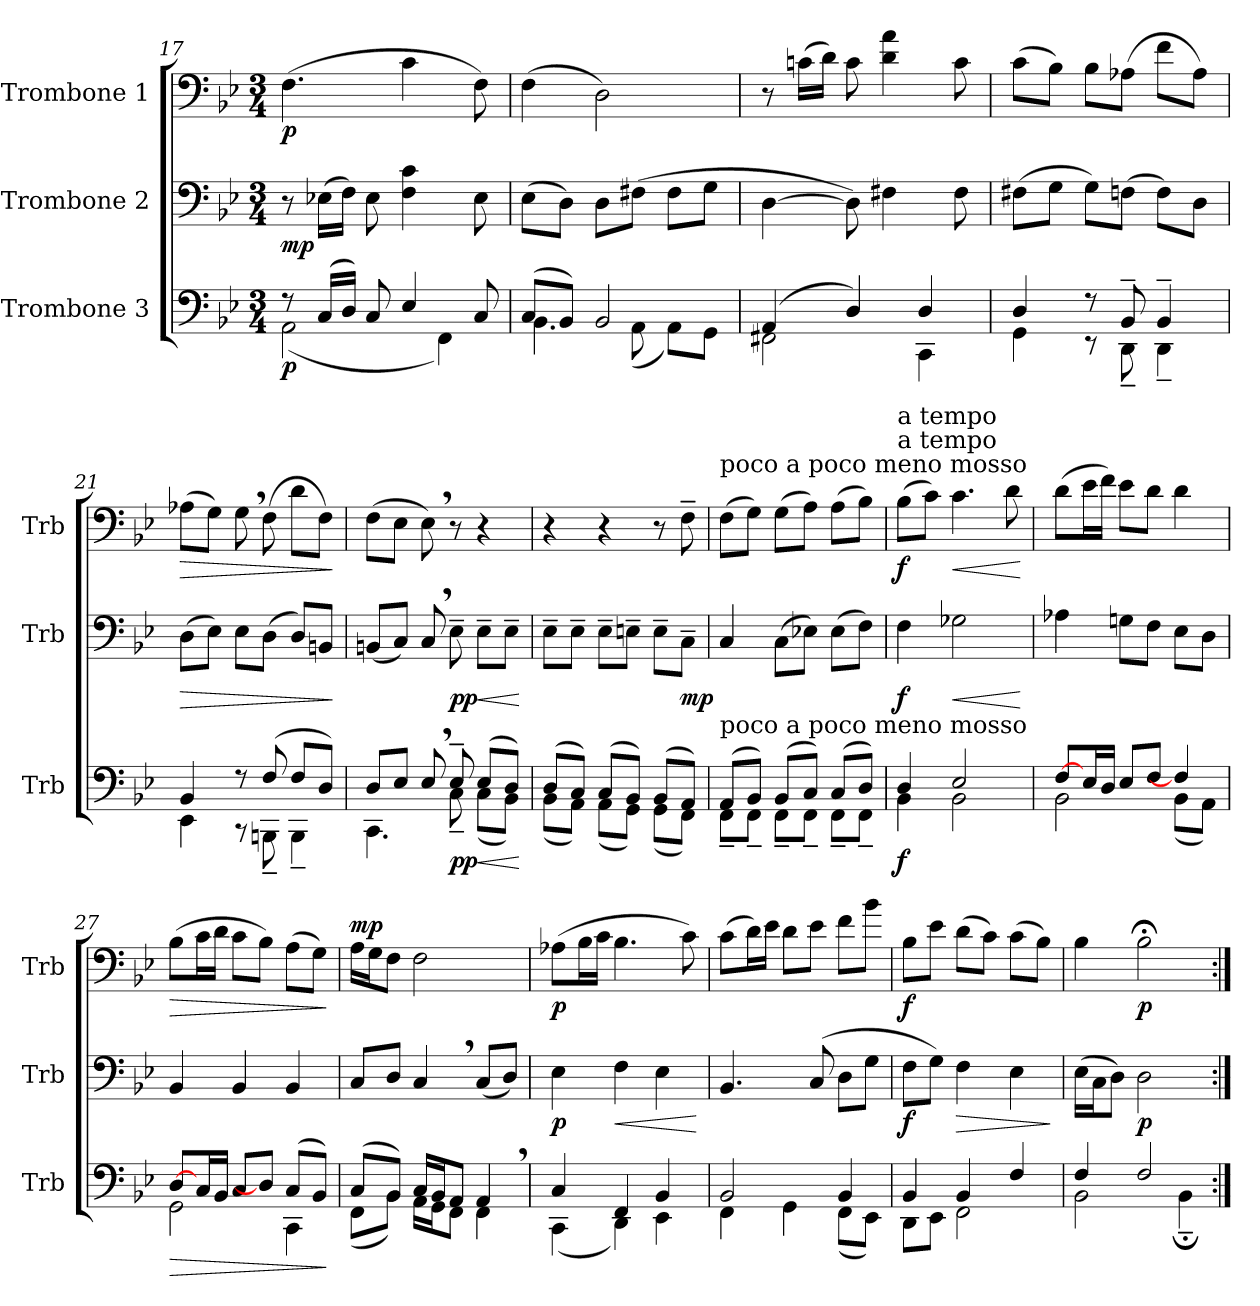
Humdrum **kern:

**kern	**dynam	**kern	**dynam	**kern	**dynam
*part3	*part3	*part2	*part2	*part1	*part1
*staff3	*staff3	*staff2	*staff2	*staff1	*staff1
*I"Trombone 3	*	*I"Trombone 2	*	*I"Trombone 1	*
*I'Trb	*	*I'Trb	*	*I'Trb	*
!!LO:PB:g=z
*clefF4	*	*clefF4	*	*clefF4	*
*k[b-e-]	*	*k[b-e-]	*	*k[b-e-]	*
*M3/4	*	*M3/4	*	*M3/4	*
=17	=17	=17	=17	=17	=17
*^	*	*	*	*	*
!	!	!LO:DY:b	!	!LO:DY:b	!	!LO:DY:b
8r	(2AA\	p	8r	mp	(4.F\	p
(16C/LL	.	.	(16E-X\LL	.	.	.
16D/JJ)	.	.	16F\JJ)	.	.	.
8C/	.	.	8E-\	.	.	.
4E-/	.	.	4F\ 4c\	.	4c\	.
.	4FF\)	.	.	.	.	.
8C/	.	.	8E-\	.	8F\)	.
=18	=18	=18	=18	=18	=18	=18
(8C/L	4.BB-\	.	(8E-\L	.	(4F\	.
8BB-/J)	.	.	8D\J)	.	.	.
2BB-/	.	.	8D\L	.	2D\)	.
.	(8AA\	.	(8F#X\J	.	.	.
.	8AA\L)	.	8F#\L	.	.	.
.	8GG\J	.	8G\J	.	.	.
=19	=19	=19	=19	=19	=19	=19
(4AA/	2FF#X\	.	[4D\	.	8r	.
.	.	.	.	.	(16cn\LL	.
.	.	.	.	.	16d\JJ)	.
4D/)	.	.	8D\])	.	8c\	.
.	.	.	4F#X\	.	4d\ 4a\	.
4D/	4CC\	.	.	.	.	.
.	.	.	8F#\	.	8c\	.
=20	=20	=20	=20	=20	=20	=20
4D/	4GG\	.	(8F#X\L	.	(8c\L	.
.	.	.	8G\J	.	8B-\J)	.
8r	8r	.	8G\L)	.	8B-\L	.
8BB-~/	8DD~\	.	(8Fn\J	.	(8A-X\J	.
4BB-~/	4DD~\	.	8F\L)	.	8f\L	.
.	.	.	8D\J	.	8A-\J)	.
!!LO:LB:g=z
=21	=21	=21	=21	=21	=21	=21
!	!	!	!	!LO:HP:b	!	!LO:HP:b
4BB-/	4EE-\	.	(8D\L	>	(8A-X\L	>
.	.	.	8E-\J)	.	8G\J)	.
8r	8r	.	8E-\L	.	8G,\	.
(8F/	8BBBn~\	.	(8D\J	.	(8F\	.
8F/L	4BBB~\	.	8D/L)	.	8d\L	.
8D/J)	.	.	8BBn/J	.	8F\J)	.
*v	*v	*	*	*	*	*
.	.	.	]	.	]
=22	=22	=22	=22	=22	=22
*^	*	*	*	*	*
8D/L	4.CC\	.	(8BBn/L	.	(8F\L	.
8E-/J	.	.	8C/J)	.	8E-\J	.
8E-,/	.	.	8C,/	.	8E-,\)	.
!	!	!LO:DY:b	!	!LO:DY:b	!	!
8E-~/	8C~\	pp	8E-~\	pp	8r	.
!	!	!LO:HP:b	!	!LO:HP:b	!	!
(8E-/L	(8C\L	<	8E-~\L	<	4r	.
8D/J)	8BB-\J)	.	8E-~\J	.	.	.
*v	*v	*	*	*	*	*
.	[	.	[	.	.
=23	=23	=23	=23	=23	=23
*^	*	*	*	*	*
(8D/L	(8BB-\L	.	8E-~\L	.	4r	.
8C/J)	8AA\J)	.	8E-~\J	.	.	.
(8C/L	(8AA\L	.	8E-~\L	.	4r	.
8BB-/J)	8GG\J)	.	8En~\J	.	.	.
(8BB-/L	(8GG\L	.	8E~\L	.	8r	.
!	!	!	!	!LO:DY:b	!	!
8AA/J)	8FF\J)	.	8C~\J	mp	8F~\	.
=24	=24	=24	=24	=24	=24	=24
!	!	!	!	!	!LO:TX:a:t=poco a poco meno mosso	!
!LO:TX:a:t=poco a poco meno mosso	!	!	!	!	!	!
(8AA/L	8FF~\L	.	4C/	.	(8F\L	.
8BB-/J)	8FF~\J	.	.	.	8G\J)	.
(8BB-/L	8FF~\L	.	(8C\L	.	(8G\L	.
8C/J)	8FF~\J	.	8E-X\J)	.	8A\J)	.
(8C/L	8FF~\L	.	(8E-\L	.	(8A\L	.
8D/J)	8FF~\J	.	8F\J)	.	8B-\J)	.
!!LO:LB:g=z
=25	=25	=25	=25	=25	=25	=25
!	!	!	!	!	!LO:TX:a:t=a tempo	!
!	!	!	!	!	!LO:TX:a:t=a tempo	!
!	!	!LO:DY:b	!	!LO:DY:b	!	!LO:DY:b
4D/	4BB-\	f	4F\	f	(8B-\L	f
.	.	.	.	.	8c\J)	.
!	!	!	!	!LO:HP:b	!	!LO:HP:b
2E-/	2BB-\	.	2G-X\	<	4.c\	<
.	.	.	.	.	8d\	.
*v	*v	*	*	*	*	*
.	.	.	[	.	[
=26	=26	=26	=26	=26	=26
*^	*	*	*	*	*
[8F/L	2BB-\	.	4A-X\	.	(8d\L	.
16E-/L	.	.	.	.	16e-\L	.
16D/JJ	.	.	.	.	16f\JJ)	.
8E-/L	.	.	8Gn\L	.	8e-\L	.
8F/J	.	.	8F\J	.	8d\J	.
4F/]	(8BB-\L	.	8E-\L	.	4d\	.
.	8AA\J)	.	8D\J	.	.	.
=27	=27	=27	=27	=27	=27	=27
!	!	!LO:HP:b	!	!	!	!LO:HP:b
[8D/L	2GG\	>	4BB-/	.	(8B-\L	>
16C/L	.	.	.	.	16c\L	.
16BB-/JJ	.	.	.	.	16d\JJ	.
8C/L	.	.	4BB-/	.	8c\L	.
8D/J]	.	.	.	.	8B-\J)	.
(8C/L	4CC\	.	4BB-/	.	(8A\L	.
8BB-/J)	.	.	.	.	8G\J)	.
*v	*v	*	*	*	*	*
.	]	.	.	.	]
=28	=28	=28	=28	=28	=28
*^	*	*	*	*	*
!	!	!	!	!	!	!LO:DY:a
(8C/L	(8FF\L	.	8C/L	.	16A\LL	mp
.	.	.	.	.	16G\J	.
8BB-/J)	8BB-\J)	.	8D/J	.	8F\J	.
16C/LL	16AA\LL	.	4C,/	.	2F\	.
16BB-/J	16GG\J	.	.	.	.	.
8AA/J	8FF\J	.	.	.	.	.
4AA,/	4FF\	.	(8C/L	.	.	.
.	.	.	8D/J)	.	.	.
!!LO:LB:g=z
=29	=29	=29	=29	=29	=29	=29
!	!	!	!	!LO:DY:b	!	!LO:DY:b
4C/	(4CC\	.	4E-\	p	(8A-X\L	p
.	.	.	.	.	16B-\L	.
.	.	.	.	.	16c\JJ	.
!	!	!	!	!LO:HP:b	!	!
4FF/	4DD\)	.	4F\	<	4.B-\	.
4BB-/	4EE-\	.	4E-\	.	.	.
.	.	.	.	.	8c\)	.
*v	*v	*	*	*	*	*
.	.	.	[	.	.
=30	=30	=30	=30	=30	=30
*^	*	*	*	*	*
2BB-/	4FF\	.	4.BB-/	.	(8c\L	.
.	.	.	.	.	16d\L)	.
.	.	.	.	.	16e-\JJ	.
.	4GG\	.	.	.	8d\L	.
.	.	.	(8C/	.	8e-\J	.
4BB-/	(8FF\L	.	8D\L	.	8f\L	.
.	8EE-\J)	.	8G\J	.	8b-\J	.
=31	=31	=31	=31	=31	=31	=31
!	!	!	!	!LO:DY:b	!	!LO:DY:b
4BB-/	8DD\L	.	8F\L	f	8B-\L	f
.	8EE-\J	.	8G\J)	.	8e-\J	.
!	!	!	!	!LO:HP:b	!	!
4BB-/	2FF\	.	4F\	>	(8d\L	.
.	.	.	.	.	8c\J)	.
4F/	.	.	4E-\	.	(8c\L	.
.	.	.	.	.	8B-\J)	.
*v	*v	*	*	*	*	*
.	.	.	]	.	.
=32	=32	=32	=32	=32	=32
*^	*	*	*	*	*
4F/	2BB-\	.	(16E-\LL	.	4B-\	.
.	.	.	16C\J	.	.	.
.	.	.	8D\J)	.	.	.
!	!	!	!	!LO:DY:b	!	!LO:DY:b
2F/	.	.	2D\	p	2B-;<\	p
.	4BB-;<~\	.	.	.	.	.
*v	*v	*	*	*	*	*
=:|!	=:|!	=:|!	=:|!	=:|!	=:|!
*-	*-	*-	*-	*-	*-
